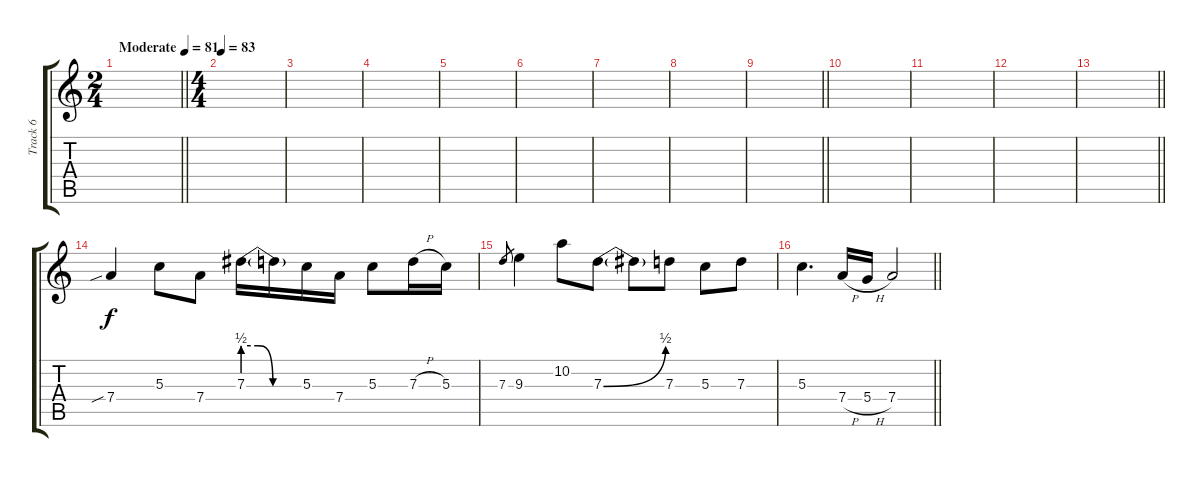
\track ("Track 6" "Track 6") {instrument electricguitarjazz}
\staff {score tabs}
\tuning (E4 B3 G3 D3 A2 E2) {hide}
\ts (2 4)
\tempo (81 "Moderate")
\tempo 67
\tempo (81 "Moderate")
\clef g2
\barLineRight lightlight
\ks c
|
\ts (4 4)
\tempo 83
|
|
|
|
|
|
|
\barLineRight lightlight
|
|
|
|
\barLineRight lightlight
|
7.4{sib}.4 5.3.8 7.4.8 7.3{be (custom 0 2 15 2 30 0 60 0)}.16 7.3{t}.16 5.3.16 7.4.16 5.3.8 7.3{h}.16 5.3.16 |
7.3.8{gr} 9.3.4 10.2.8 7.3{be (bend 0 0 60 2)}.8 7.3{t}.8 7.3.8 5.3.8 7.3.8 |
\barLineRight lightlight
5.3.4{d} 7.4{h}.16 5.4{h}.16 7.4.2
